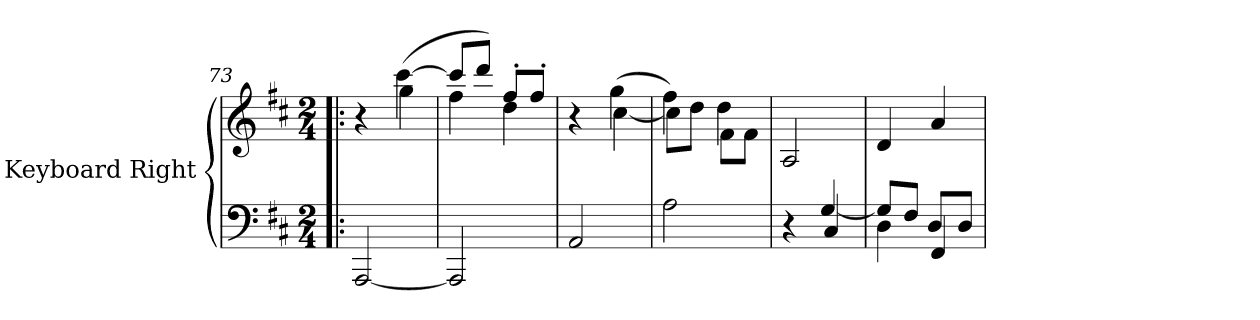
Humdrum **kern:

**kern	**kern
*part1	*part1
*staff2	*staff1
*I"Keyboard Right	*
*I'Keyboard Right	*
*clefF4	*clefG2
*k[f#c#]	*k[f#c#]
*D:	*D:
*M2/4	*M2/4
=73!|:	=73!|:
*	*^
[2AAA/	4r	4ryy
.	(>[4ccc#\	4gg\
=74	=74	=74
2AAA/]	8ccc#/L]	4ff#\
.	8ddd/J)	.
.	8ff#'/L	4dd\
.	8ff#'/J	.
=75	=75	=75
2AA/	4r	4ryy
.	(>4gg\	[4cc#\
!!LO:PB:g=z	!!
=76	=76	=76
2A\	4ff#\)	8cc#\L]
.	.	8dd\J
.	4dd\	8f#\L
.	.	8f#\J
*	*v	*v
=77	=77
*^	*
4r	4ryy	2A/
4C#/	[4G/	.
=78	=78	=78
4D\	8G/L]	4d/
.	8F#/J	.
4FF#/	8D/L	4a/
.	8D/J	.
*v	*v	*
=	=
*-	*-
